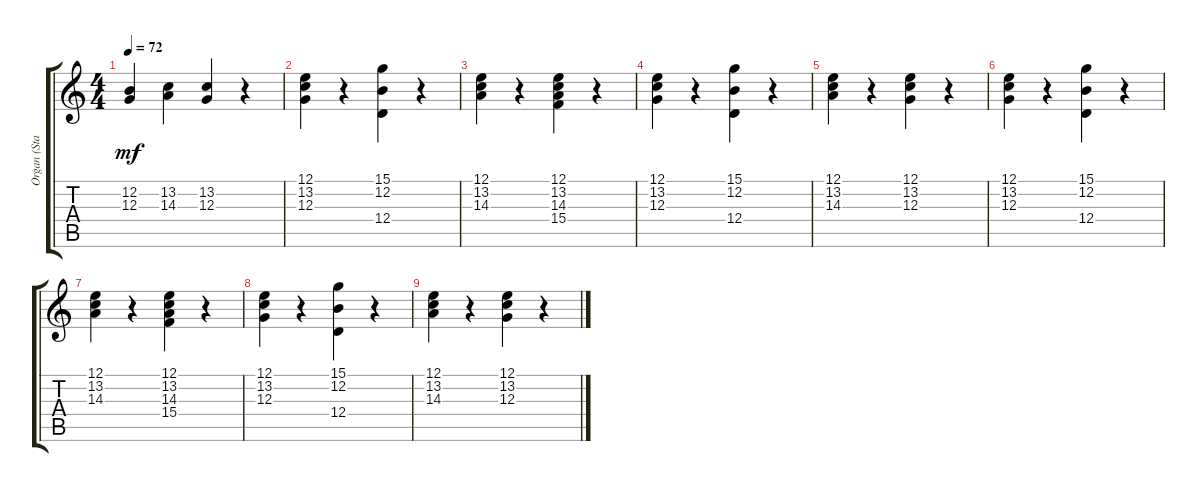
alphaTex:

\track ("Organ (Staff 1)" "Organ (Sta") {instrument drawbarorgan}
\staff {score tabs}
\tuning (E4 B3 G3 D3 A2 E2) {hide}
\ts (4 4)
\tempo 72
\clef g2
\ks c
(12.2 12.3).4{dy mf instrument drawbarorgan} (13.2 14.3).4 (13.2 12.3).4 r.4 |
(12.1 13.2 12.3).4 r.4 (15.1 12.2 12.4).4 r.4 |
(12.1 13.2 14.3).4 r.4 (12.1 13.2 14.3 15.4).4 r.4 |
(12.1 13.2 12.3).4 r.4 (15.1 12.2 12.4).4 r.4 |
(12.1 13.2 14.3).4 r.4 (12.1 13.2 12.3).4 r.4 |
(12.1 13.2 12.3).4 r.4 (15.1 12.2 12.4).4 r.4 |
(12.1 13.2 14.3).4 r.4 (12.1 13.2 14.3 15.4).4 r.4 |
(12.1 13.2 12.3).4 r.4 (15.1 12.2 12.4).4 r.4 |
(12.1 13.2 14.3).4 r.4 (12.1 13.2 12.3).4 r.4
